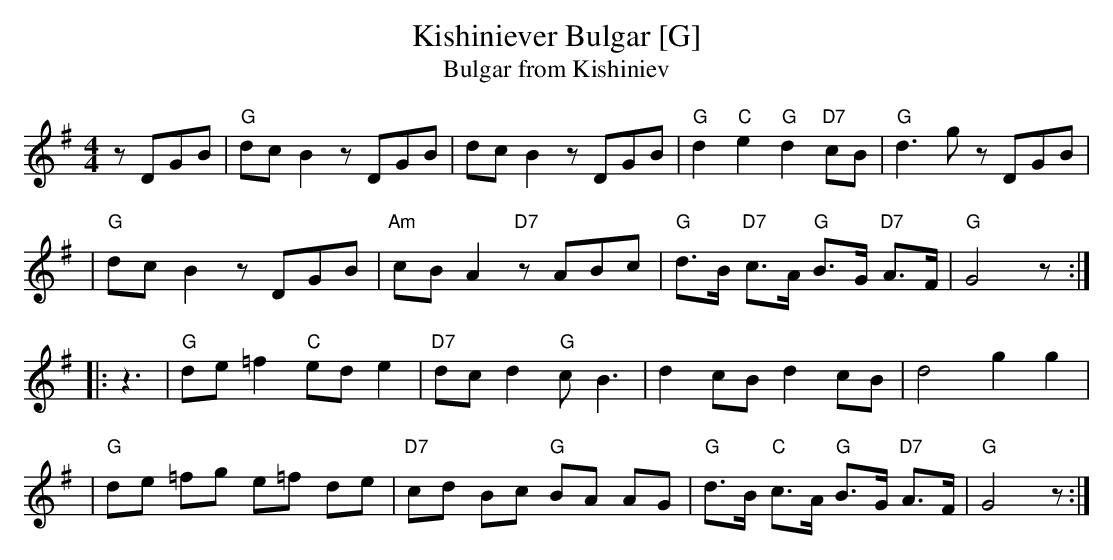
X:1
T: Kishiniever Bulgar [G]
T: Bulgar from Kishiniev
M: 4/4
L: 1/8
K: G
zDGB \
| "G"dc B2 z DGB | dc B2 z DGB | "G"d2 "C" e2 "G"d2 "D7"cB | "G"d3 kg z DGB |
| "G"dc B2 z DGB | "Am"cB A2 "D7"z ABc | "G"d>B "D7"c>A "G"B>G "D7"A>F | "G"G4 z :|
|: z3 \
| "G"de =f2 "C"ed e2 | "D7"dc d2 "G"c B3 | d2 cB d2 cB | d4 g2 g2 |
| "G"de =fg e=f de | "D7"cd Bc "G"BA AG | "G"d>B "C"c>A "G"B>G "D7"A>F | "G"G4 z :|
